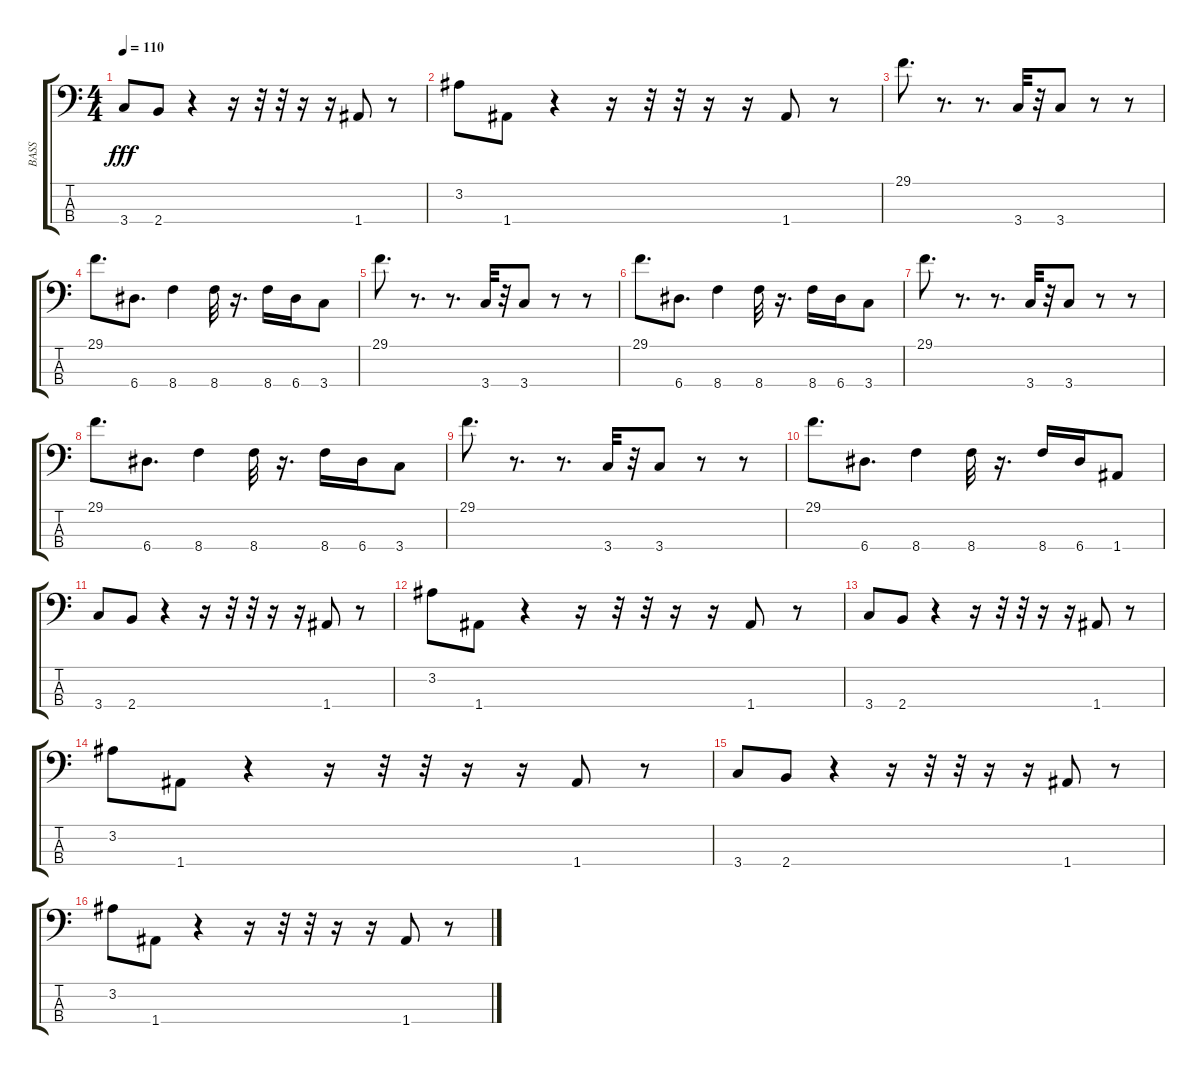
\track ("BASS" "BASS") {solo instrument electricbassfinger}
\staff {score tabs}
\tuning (C-1 G2 D2 A1) {hide}
\ts (4 4)
\tempo 110
\clef f4
\ks c
3.4.8{dy fff} 2.4.8 r.4 r.16 r.32 r.32 r.16 r.16 1.4.8 r.8 |
3.2.8 1.4.8 r.4 r.16 r.32 r.32 r.16 r.16 1.4.8 r.8 |
29.1.8{d} r.8{d} r.8{d} 3.4.32 r.32 3.4.8 r.8 r.8 |
29.1.8{d} 6.4.8{d} 8.4.4 8.4.32 r.16{d} 8.4.16 6.4.16 3.4.8 |
29.1.8{d} r.8{d} r.8{d} 3.4.32 r.32 3.4.8 r.8 r.8 |
29.1.8{d} 6.4.8{d} 8.4.4 8.4.32 r.16{d} 8.4.16 6.4.16 3.4.8 |
29.1.8{d} r.8{d} r.8{d} 3.4.32 r.32 3.4.8 r.8 r.8 |
29.1.8{d} 6.4.8{d} 8.4.4 8.4.32 r.16{d} 8.4.16 6.4.16 3.4.8 |
29.1.8{d} r.8{d} r.8{d} 3.4.32 r.32 3.4.8 r.8 r.8 |
29.1.8{d} 6.4.8{d} 8.4.4 8.4.32 r.16{d} 8.4.16 6.4.16 1.4.8 |
3.4.8 2.4.8 r.4 r.16 r.32 r.32 r.16 r.16 1.4.8 r.8 |
3.2.8 1.4.8 r.4 r.16 r.32 r.32 r.16 r.16 1.4.8 r.8 |
3.4.8 2.4.8 r.4 r.16 r.32 r.32 r.16 r.16 1.4.8 r.8 |
3.2.8 1.4.8 r.4 r.16 r.32 r.32 r.16 r.16 1.4.8 r.8 |
3.4.8 2.4.8 r.4 r.16 r.32 r.32 r.16 r.16 1.4.8 r.8 |
3.2.8 1.4.8 r.4 r.16 r.32 r.32 r.16 r.16 1.4.8 r.8
